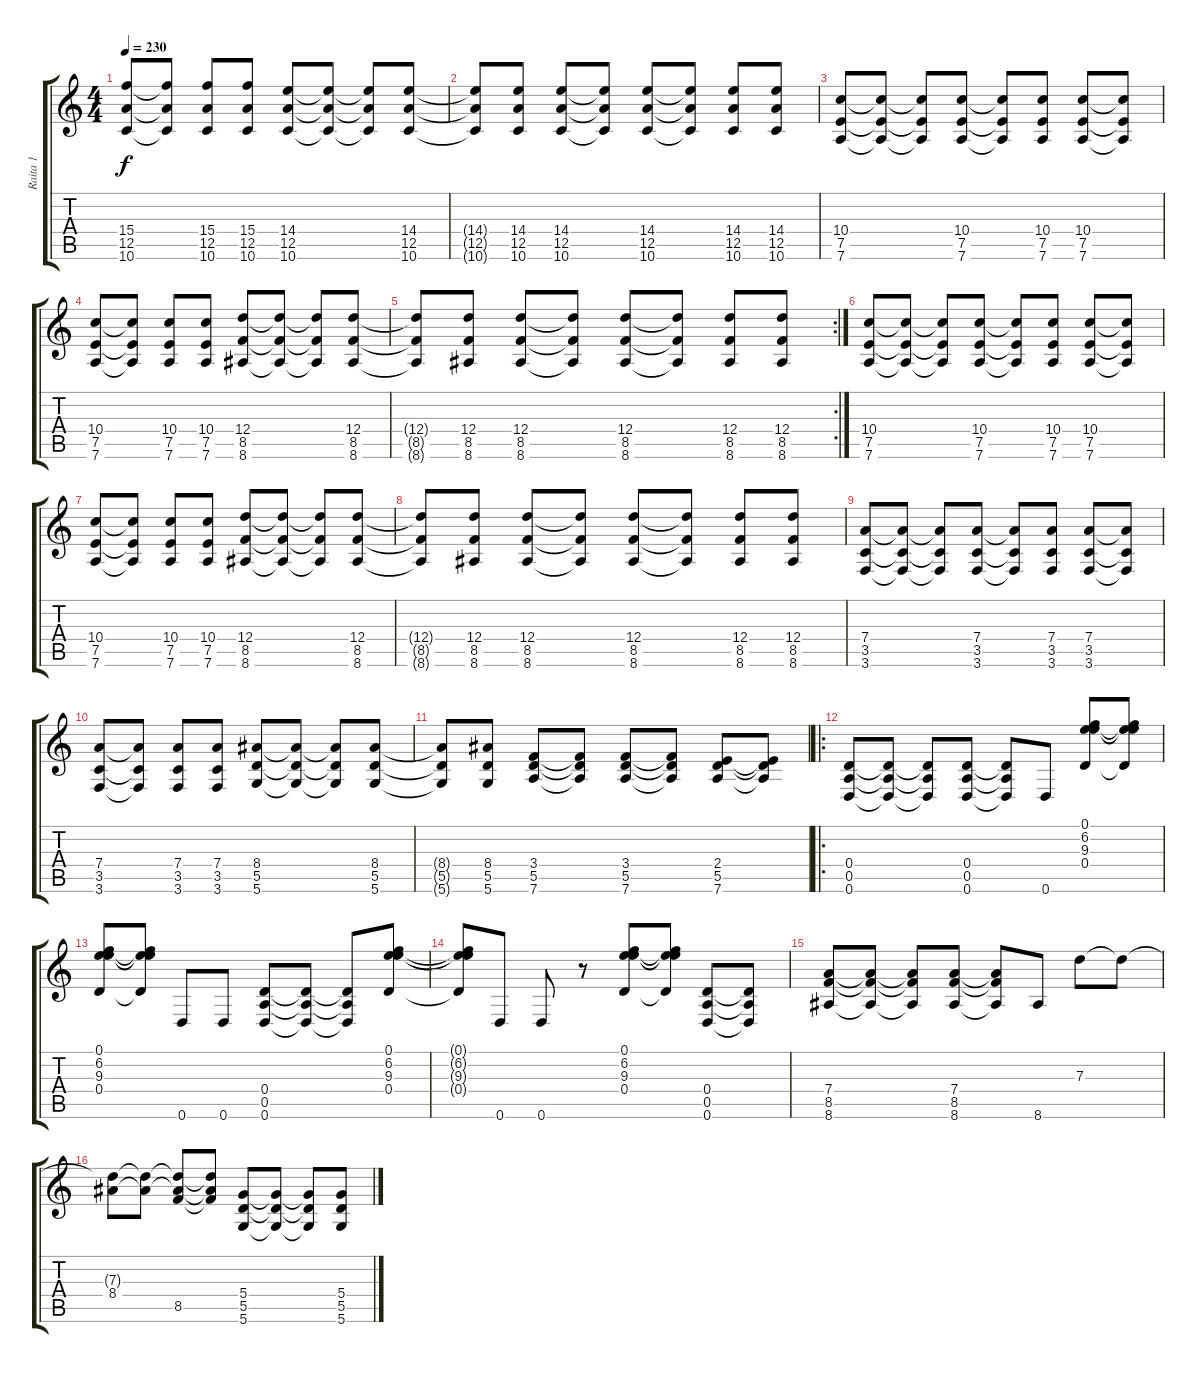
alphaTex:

\track ("Raita 1" "Raita 1") {instrument distortionguitar}
\staff {score tabs}
\tuning (E4 B3 G3 D3 A2 D2) {hide}
\ts (4 4)
\tempo 230
\clef g2
\ks c
(15.4 12.5 10.6).8{dy f} (15.4{t} 12.5{t} 10.6{t}).8 (15.4 12.5 10.6).8 (15.4 12.5 10.6).8 (14.4 12.5 10.6).8 (14.4{t} 12.5{t} 10.6{t}).8 (14.4{t} 12.5{t} 10.6{t}).8 (14.4 12.5 10.6).8 |
(14.4{t} 12.5{t} 10.6{t}).8 (14.4 12.5 10.6).8 (14.4 12.5 10.6).8 (14.4{t} 12.5{t} 10.6{t}).8 (14.4 12.5 10.6).8 (14.4{t} 12.5{t} 10.6{t}).8 (14.4 12.5 10.6).8 (14.4 12.5 10.6).8 |
(10.4 7.5 7.6).8 (10.4{t} 7.5{t} 7.6{t}).8 (10.4{t} 7.5{t} 7.6{t}).8 (10.4 7.5 7.6).8 (10.4{t} 7.5{t} 7.6{t}).8 (10.4 7.5 7.6).8 (10.4 7.5 7.6).8 (10.4{t} 7.5{t} 7.6{t}).8 |
(10.4 7.5 7.6).8 (10.4{t} 7.5{t} 7.6{t}).8 (10.4 7.5 7.6).8 (10.4 7.5 7.6).8 (12.4 8.5 8.6).8 (12.4{t} 8.5{t} 8.6{t}).8 (12.4{t} 8.5{t} 8.6{t}).8 (12.4 8.5 8.6).8 |
\rc 2
(12.4{t} 8.5{t} 8.6{t}).8 (12.4 8.5 8.6).8 (12.4 8.5 8.6).8 (12.4{t} 8.5{t} 8.6{t}).8 (12.4 8.5 8.6).8 (12.4{t} 8.5{t} 8.6{t}).8 (12.4 8.5 8.6).8 (12.4 8.5 8.6).8 |
(10.4 7.5 7.6).8 (10.4{t} 7.5{t} 7.6{t}).8 (10.4{t} 7.5{t} 7.6{t}).8 (10.4 7.5 7.6).8 (10.4{t} 7.5{t} 7.6{t}).8 (10.4 7.5 7.6).8 (10.4 7.5 7.6).8 (10.4{t} 7.5{t} 7.6{t}).8 |
(10.4 7.5 7.6).8 (10.4{t} 7.5{t} 7.6{t}).8 (10.4 7.5 7.6).8 (10.4 7.5 7.6).8 (12.4 8.5 8.6).8 (12.4{t} 8.5{t} 8.6{t}).8 (12.4{t} 8.5{t} 8.6{t}).8 (12.4 8.5 8.6).8 |
(12.4{t} 8.5{t} 8.6{t}).8 (12.4 8.5 8.6).8 (12.4 8.5 8.6).8 (12.4{t} 8.5{t} 8.6{t}).8 (12.4 8.5 8.6).8 (12.4{t} 8.5{t} 8.6{t}).8 (12.4 8.5 8.6).8 (12.4 8.5 8.6).8 |
(7.4 3.5 3.6).8 (7.4{t} 3.5{t} 3.6{t}).8 (7.4{t} 3.5{t} 3.6{t}).8 (7.4 3.5 3.6).8 (7.4{t} 3.5{t} 3.6{t}).8 (7.4 3.5 3.6).8 (7.4 3.5 3.6).8 (7.4{t} 3.5{t} 3.6{t}).8 |
(7.4 3.5 3.6).8 (7.4{t} 3.5{t} 3.6{t}).8 (7.4 3.5 3.6).8 (7.4 3.5 3.6).8 (8.4 5.5 5.6).8 (8.4{t} 5.5{t} 5.6{t}).8 (8.4{t} 5.5{t} 5.6{t}).8 (8.4 5.5 5.6).8 |
(8.4{t} 5.5{t} 5.6{t}).8 (8.4 5.5 5.6).8 (3.4 5.5 7.6).8 (3.4{t} 5.5{t} 7.6{t}).8 (3.4 5.5 7.6).8 (3.4{t} 5.5{t} 7.6{t}).8 (2.4 5.5 7.6).8 (2.4{t} 5.5{t} 7.6{t}).8 |
\ro
(0.4 0.5 0.6).8 (0.4{t} 0.5{t} 0.6{t}).8 (0.4{t} 0.5{t} 0.6{t}).8 (0.4 0.5 0.6).8 (0.4{t} 0.5{t} 0.6{t}).8 0.6.8 (0.1 6.2 9.3 0.4).8 (0.1{t} 6.2{t} 9.3{t} 0.4{t}).8 |
(0.1 6.2 9.3 0.4).8 (0.1{t} 6.2{t} 9.3{t} 0.4{t}).8 0.6.8 0.6.8 (0.4 0.5 0.6).8 (0.4{t} 0.5{t} 0.6{t}).8 (0.4{t} 0.5{t} 0.6{t}).8 (0.1 6.2 9.3 0.4).8 |
(0.1{t} 6.2{t} 9.3{t} 0.4{t}).8 0.6.8 0.6.8 r.8 (0.1 6.2 9.3 0.4).8 (0.1{t} 6.2{t} 9.3{t} 0.4{t}).8 (0.4 0.5 0.6).8 (0.4{t} 0.5{t} 0.6{t}).8 |
(7.4 8.5 8.6).8 (7.4{t} 8.5{t} 8.6{t}).8 (7.4{t} 8.5{t} 8.6{t}).8 (7.4 8.5 8.6).8 (7.4{t} 8.5{t} 8.6{t}).8 8.6.8 7.3.8 7.3{t}.8 |
(7.3{t} 8.4).8 (7.3{t} 8.4{t}).8 (7.3{t} 8.4{t} 8.5).8 (7.3{t} 8.4{t} 8.5{t}).8 (5.4 5.5 5.6).8 (5.4{t} 5.5{t} 5.6{t}).8 (5.4{t} 5.5{t} 5.6{t}).8 (5.4 5.5 5.6).8
